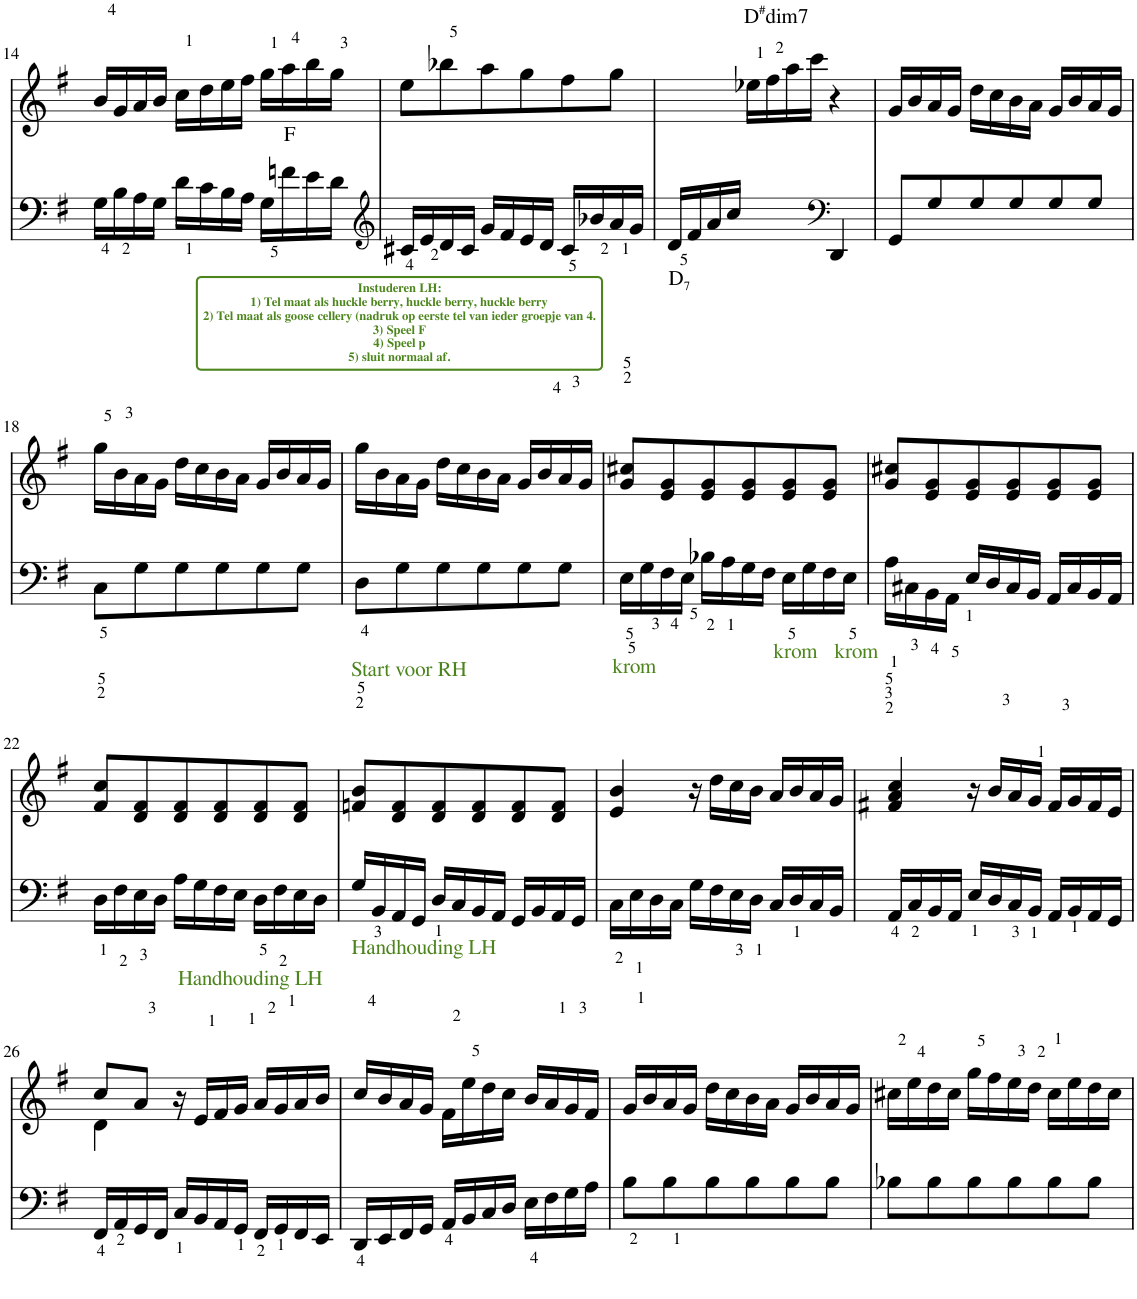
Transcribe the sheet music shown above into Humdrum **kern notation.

**kern	**kern
*part1	*part1
*staff2	*staff1
*I"Piano	*
*I'Pno.	*
!!LO:PB:g=z
*clefF4	*clefG2
*k[f#]	*k[f#]
*M3/4	*M3/4
=14	=14
16G\LL	16b/LL
16B\	16g/
16A\	16a/
16G\JJ	16b/JJ
16d\LL	16cc\LL
16c\	16dd\
16B\	16ee\
16A\JJ	16ff#\JJ
16G\LL	16gg\LL
!LO:TX:a:t=F	!
16fn\	16aa\
16e\	16bb\
16d\JJ	16gg\JJ
=15	=15
*clefG2	*
16c#X/LL	8ee\L
16e/	.
16d/	8bb-X\
16c#/JJ	.
16g/LL	8aa\
16f#/	.
16e/	8gg\
16d/JJ	.
16c#/LL	8ff#\
16b-X/	.
16a/	8gg\J
16g/JJ	.
=16	=16
!LO:TX:b:t=D	!
!LO:TX:b:t=7	!
16d/LL	4ryy
16f#/	.
16a/	.
16cc/JJ	.
!	!LO:TX:a:t=D
!	!LO:TX:a:t=#
!	!LO:TX:a:t=dim7
4ryy	16ee-X\LL
.	16ff#\
.	16aa\
.	16ccc\JJ
*clefF4	*
4DD/	4r
=17	=17
8GG/L	16g/LL
.	16b/
8G/	16a/
.	16g/JJ
8G/	16dd\LL
.	16cc\
8G/	16b\
.	16a\JJ
8G/	16g/LL
.	16b/
8G/J	16a/
.	16g/JJ
!!LO:LB:g=z
=18	=18
8C<\L	16gg\LL
.	16b\
8G\	16a\
.	16g\JJ
8G\	16dd\LL
.	16cc\
8G\	16b\
.	16a\JJ
8G\	16g/LL
.	16b/
8G\J	16a/
.	16g/JJ
=19	=19
!	!LO:TX:a:B:color=#4C851C:t=Instuderen LH&colon;
!	!LO:TX:a:t=1) Tel maat als huckle berry, huckle berry, huckle berry
!	!LO:TX:a:t=2) Tel maat als goose cellery (nadruk op eerste tel van ieder groepje van 4.
!	!LO:TX:a:t=3) Speel F
!	!LO:TX:a:t=4) Speel p
!	!LO:TX:a:t=5) sluit normaal af.
8D<\L	16gg\LL
.	16b\
8G\	16a\
.	16g\JJ
8G\	16dd\LL
.	16cc\
8G\	16b\
.	16a\JJ
8G\	16g/LL
.	16b/
8G\J	16a/
.	16g/JJ
=20	=20
!LO:TX:b:color=#4C851C:t=krom	!
16E<\LL	8g/ 8cc#X/L
16G\	.
16F#\	8e/ 8g/
16E\JJ	.
16B-X<\LL	8e/ 8g/
16A<\	.
16G\	8e/ 8g/
16F#\JJ	.
!LO:TX:b:color=#4C851C:t=krom	!
16E<\LL	8e/ 8g/
16G\	.
16F#\	8e/ 8g/J
!LO:TX:b:color=#4C851C:t=krom	!
16E<\JJ	.
=21	=21
16A<\LL	8g/ 8cc#X/L
16C#X<\	.
16BB<\	8e/ 8g/
16AA<\JJ	.
16E/LL	8e/ 8g/
16D/	.
16C#/	8e/ 8g/
16BB/JJ	.
16AA/LL	8e/ 8g/
16C#/	.
16BB/	8e/ 8g/J
16AA/JJ	.
!!LO:LB:g=z
=22	=22
16D<\LL	8f#/ 8cc/L
16F#<\	.
16E<\	8d/ 8f#/
16D\JJ	.
!LO:TX:b:color=#4C841C:t=Handhouding LH	!
16A\LL	8d/ 8f#/
16G\	.
16F#\	8d/ 8f#/
16E\JJ	.
16D<\LL	8d/ 8f#/
16F#<\	.
16E\	8d/ 8f#/J
16D\JJ	.
=23	=23
!	!LO:TX:a:color=#4C841C:t=Start voor RH
!LO:TX:b:color=#4C831C:t=Handhouding LH	!
16G/LL	8fn/ 8b/L
16BB/	.
16AA/	8d/ 8f/
16GG/JJ	.
16D/LL	8d/ 8f/
16C/	.
16BB/	8d/ 8f/
16AA/JJ	.
16GG/LL	8d/ 8f/
16BB/	.
16AA/	8d/ 8f/J
16GG/JJ	.
=24	=24
16C<\LL	4e/ 4b/
16E<\	.
16D\	.
16C\JJ	.
16G\LL	16r
16F#\	16dd\LL
16E<\	16cc\
16D<\JJ	16b\JJ
16C/LL	16a/LL
16D/	16b/
16C/	16a/
16BB/JJ	16g/JJ
=25	=25
16AA/LL	4f#X/ 4a/ 4cc/
16C/	.
16BB/	.
16AA/JJ	.
16E/LL	16r
16D/	16b/LL
16C/	16a/
16BB/JJ	16g/JJ
16AA/LL	16f#/LL
16BB/	16g/
16AA/	16f#/
16GG/JJ	16e/JJ
!!LO:LB:g=z
=26	=26
*	*^
16FF#/LL	8cc/L	4d\
16AA/	.	.
16GG/	8a/J	.
16FF#/JJ	.	.
16C/LL	16r	2ryy
16BB/	16e/LL	.
16AA/	16f#/	.
16GG/JJ	16g/JJ	.
16FF#/LL	16a/LL	.
16GG/	16g/	.
16FF#/	16a/	.
16EE/JJ	16b/JJ	.
*	*v	*v
=27	=27
16DD/LL	16cc/LL
16EE/	16b/
16FF#/	16a/
16GG/JJ	16g/JJ
16AA/LL	16f#\LL
16BB/	16ee\
16C/	16dd\
16D/JJ	16cc\JJ
16E<\LL	16b/LL
16F#\	16a/
16G\	16g/
16A\JJ	16f#/JJ
=28	=28
8B\L	16g/LL
.	16b/
8B\	16a/
.	16g/JJ
8B\	16dd\LL
.	16cc\
8B\	16b\
.	16a\JJ
8B\	16g/LL
.	16b/
8B\J	16a/
.	16g/JJ
=29	=29
8B-X\L	16cc#X\LL
.	16ee\
8B-\	16dd\
.	16cc#\JJ
8B-\	16gg\LL
.	16ff#\
8B-\	16ee\
.	16dd\JJ
8B-\	16cc#\LL
.	16ee\
8B-\J	16dd\
.	16cc#\JJ
=	=
*-	*-
